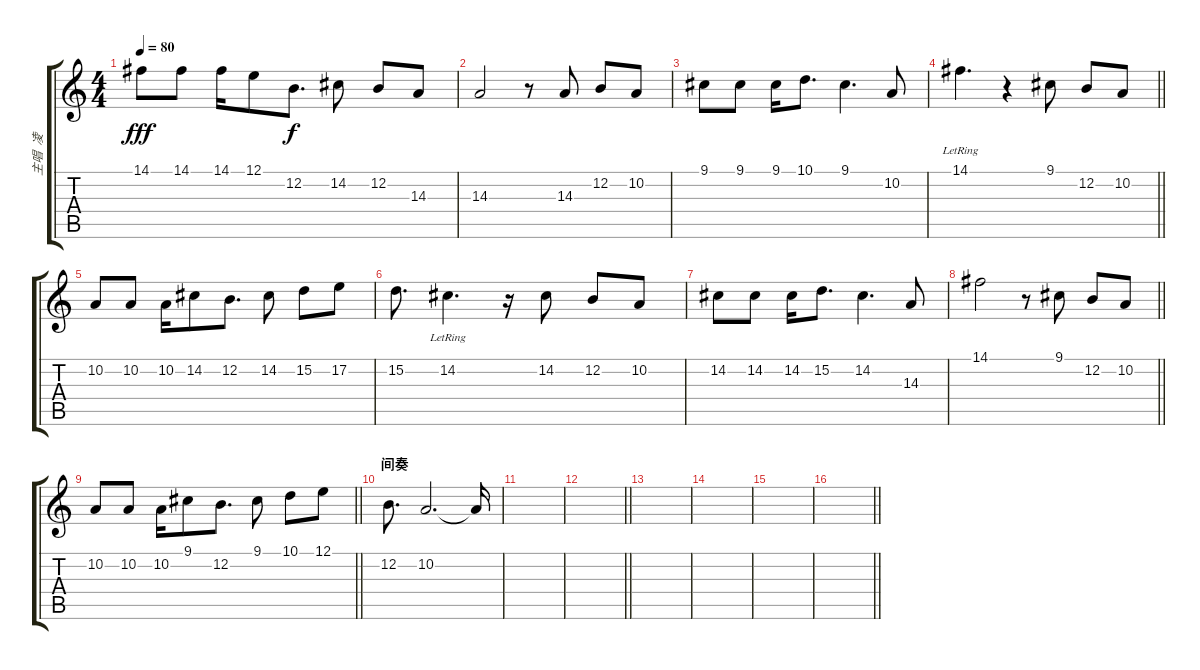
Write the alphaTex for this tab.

\track ("主唱  凌" "主唱  凌") {instrument stringensemble1}
\staff {score tabs}
\tuning (E4 B3 G3 D3 A2 E2) {hide}
\ts (4 4)
\tempo 80
\clef g2
\ks c
14.1.8{dy fff} 14.1.8 14.1.16 12.1.8 12.2.8{d dy f} 14.2.8 12.2.8 14.3.8 |
14.3.2 r.8 14.3.8 12.2.8 10.2.8 |
9.1.8 9.1.8 9.1.16 10.1.8{d} 9.1.4{d} 10.2.8 |
\barLineRight lightlight
14.1{lr}.4{d} r.4 9.1.8 12.2.8 10.2.8 |
10.2.8 10.2.8 10.2.16 14.2.8 12.2.8{d} 14.2.8 15.2.8 17.2.8 |
15.2.8{d} 14.2{lr}.4{d} r.16 14.2.8 12.2.8 10.2.8 |
14.2.8 14.2.8 14.2.16 15.2.8{d} 14.2.4{d} 14.3.8 |
\barLineRight lightlight
14.1.2 r.8 9.1.8 12.2.8 10.2.8 |
\barLineRight lightlight
10.2.8 10.2.8 10.2.16 9.1.8 12.2.8{d} 9.1.8 10.1.8 12.1.8 |
\section ("" "间奏")
12.2.8{d} 10.2.2{d} 10.2{t}.16 |
|
\barLineRight lightlight
|
|
|
|
\barLineRight lightlight
